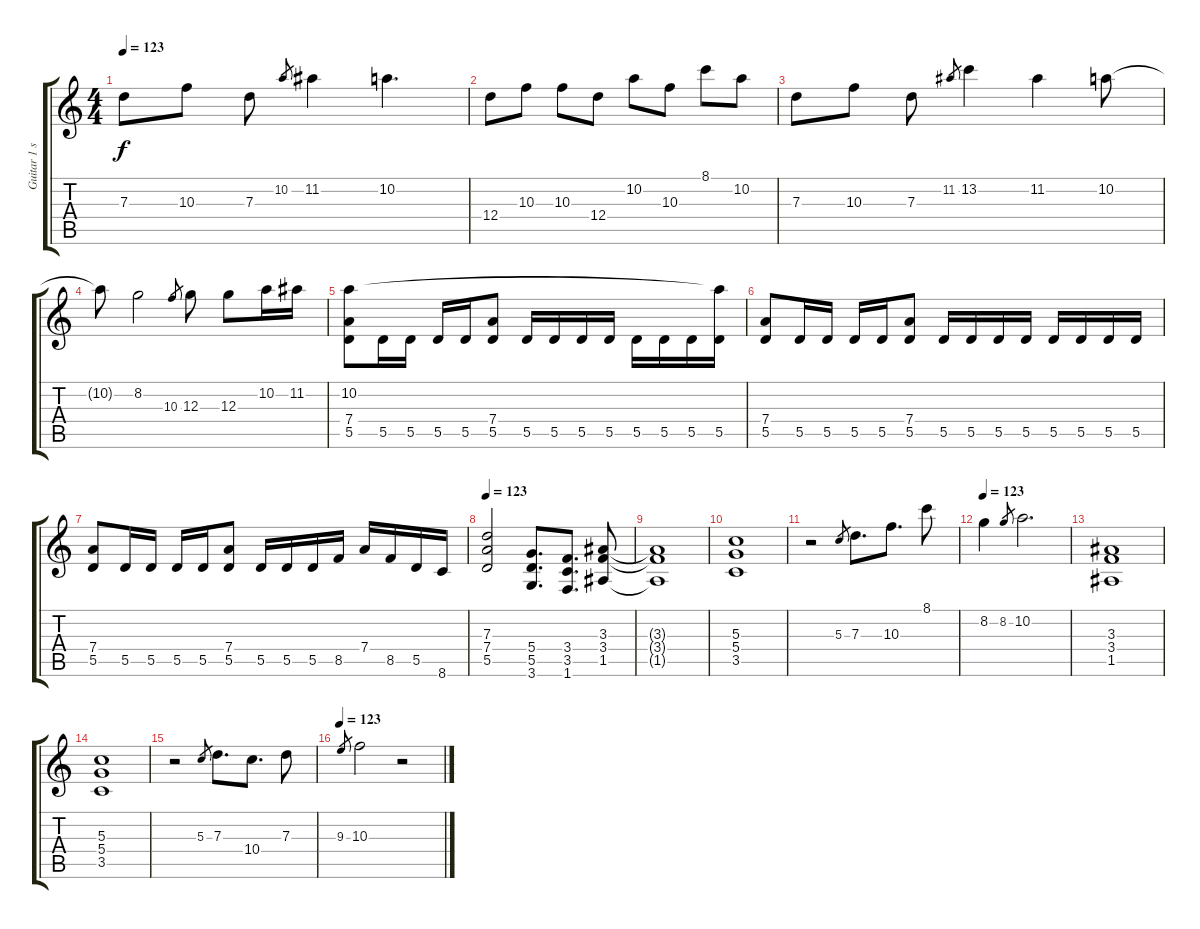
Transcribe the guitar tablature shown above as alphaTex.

\track ("Guitar 1 solo" "Guitar 1 s") {instrument overdrivenguitar}
\staff {score tabs}
\tuning (E4 B3 G3 D3 A2 E2) {hide}
\ts (4 4)
\tempo 123
\clef g2
\ks c
7.3.8{dy f volume 16 instrument overdrivenguitar} 10.3.8 7.3.8 10.2.8{gr} 11.2.4 10.2.4{d} |
12.4.8 10.3.8 10.3.8 12.4.8 10.2.8 10.3.8 8.1.8 10.2.8 |
7.3.8{volume 16 instrument overdrivenguitar} 10.3.8 7.3.8 11.2.8{gr} 13.2.4 11.2.4 10.2.8 |
10.2{t}.8 8.2.2 10.3.8{gr} 12.3.8 12.3.8 10.2.16 11.2.16 |
(10.2 7.4 5.5).8{volume 13 instrument distortionguitar} 5.5.16 5.5.16 5.5.16 5.5.16 (7.4 5.5).8 5.5.16 5.5.16 5.5.16 5.5.16 5.5.16 5.5.16 5.5.16 (10.2{t} 5.5).16 |
(7.4 5.5).8 5.5.16 5.5.16 5.5.16 5.5.16 (7.4 5.5).8 5.5.16 5.5.16 5.5.16 5.5.16 5.5.16 5.5.16 5.5.16 5.5.16 |
(7.4 5.5).8 5.5.16 5.5.16 5.5.16 5.5.16 (7.4 5.5).8 5.5.16 5.5.16 5.5.16{volume 16 instrument overdrivenguitar} 8.5.16 7.4.16 8.5.16 5.5.16 8.6.16 |
\tempo 123
(7.3 7.4 5.5).2 (5.4 5.5 3.6).8{d} (3.4 3.5 1.6).8{d} (3.3 3.4 1.5).8 |
(3.3{t} 3.4{t} 1.5{t}).1 |
(5.3 5.4 3.5).1 |
r.2 5.3.8{gr} 7.3.8{d} 10.3.8{d} 8.1.8 |
\tempo 123
8.2.4 8.2.8{gr} 10.2.2{d} |
(3.3 3.4 1.5).1 |
(5.3 5.4 3.5).1 |
r.2 5.3.8{gr} 7.3.8{d} 10.4.8{d} 7.3.8 |
\tempo 123
9.3.8{gr} 10.3.2 r.2
